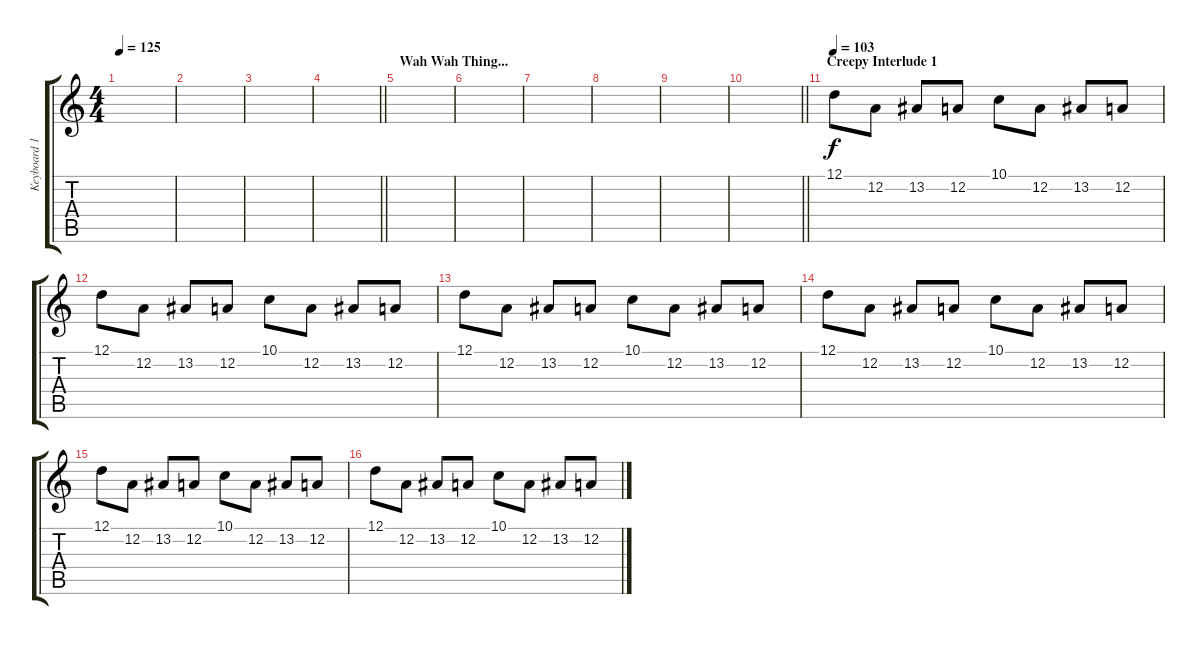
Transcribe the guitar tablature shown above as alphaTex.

\track ("Keyboard 1" "Keyboard 1") {instrument acousticgrandpiano}
\staff {score tabs}
\tuning (D4 A3 F3 C3 G2 D2) {hide}
\ts (4 4)
\tempo 125
\clef g2
\ks c
|
|
|
\barLineRight lightlight
|
\section ("" "Wah Wah Thing...")
|
|
|
|
|
\barLineRight lightlight
|
\section ("" "Creepy Interlude 1")
\tempo 103
12.1.8{instrument acousticgrandpiano} 12.2.8 13.2.8 12.2.8 10.1.8 12.2.8 13.2.8 12.2.8 |
12.1.8 12.2.8 13.2.8 12.2.8 10.1.8 12.2.8 13.2.8 12.2.8 |
12.1.8 12.2.8 13.2.8 12.2.8 10.1.8 12.2.8 13.2.8 12.2.8 |
12.1.8 12.2.8 13.2.8 12.2.8 10.1.8 12.2.8 13.2.8 12.2.8 |
12.1.8 12.2.8 13.2.8 12.2.8 10.1.8 12.2.8 13.2.8 12.2.8 |
12.1.8 12.2.8 13.2.8 12.2.8 10.1.8 12.2.8 13.2.8 12.2.8
